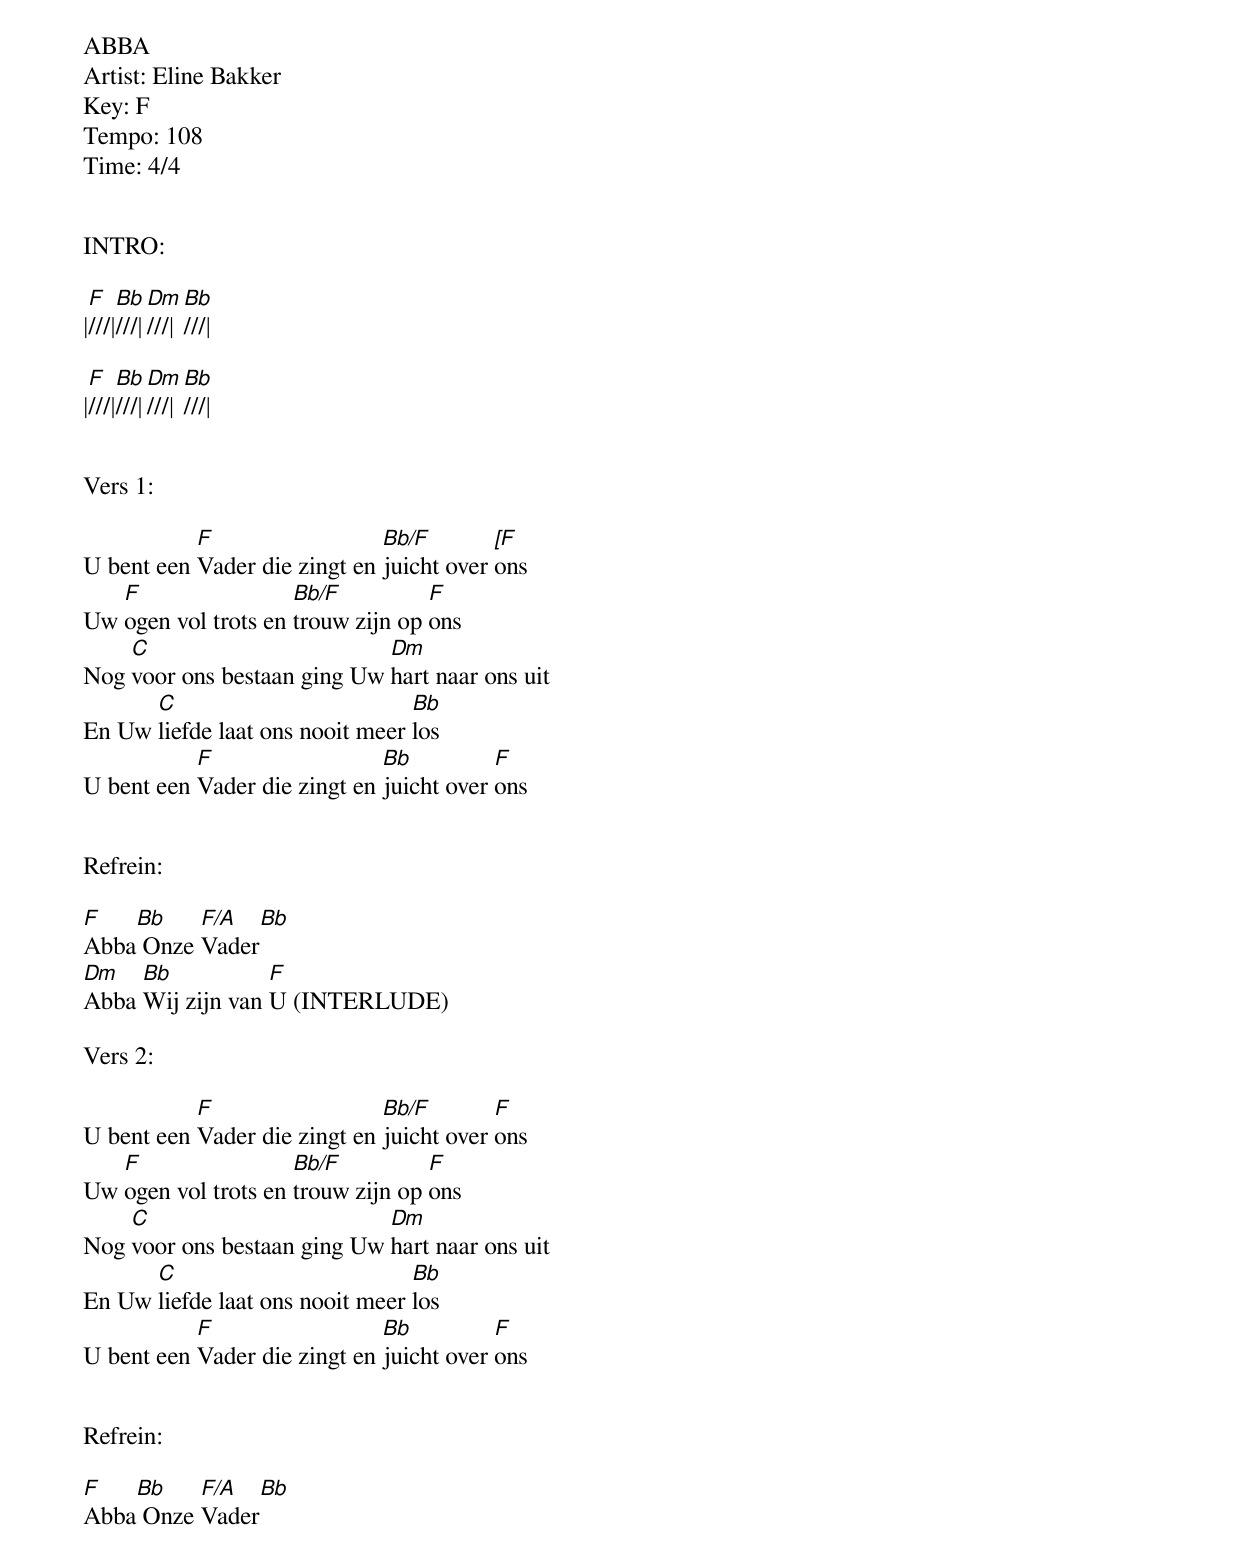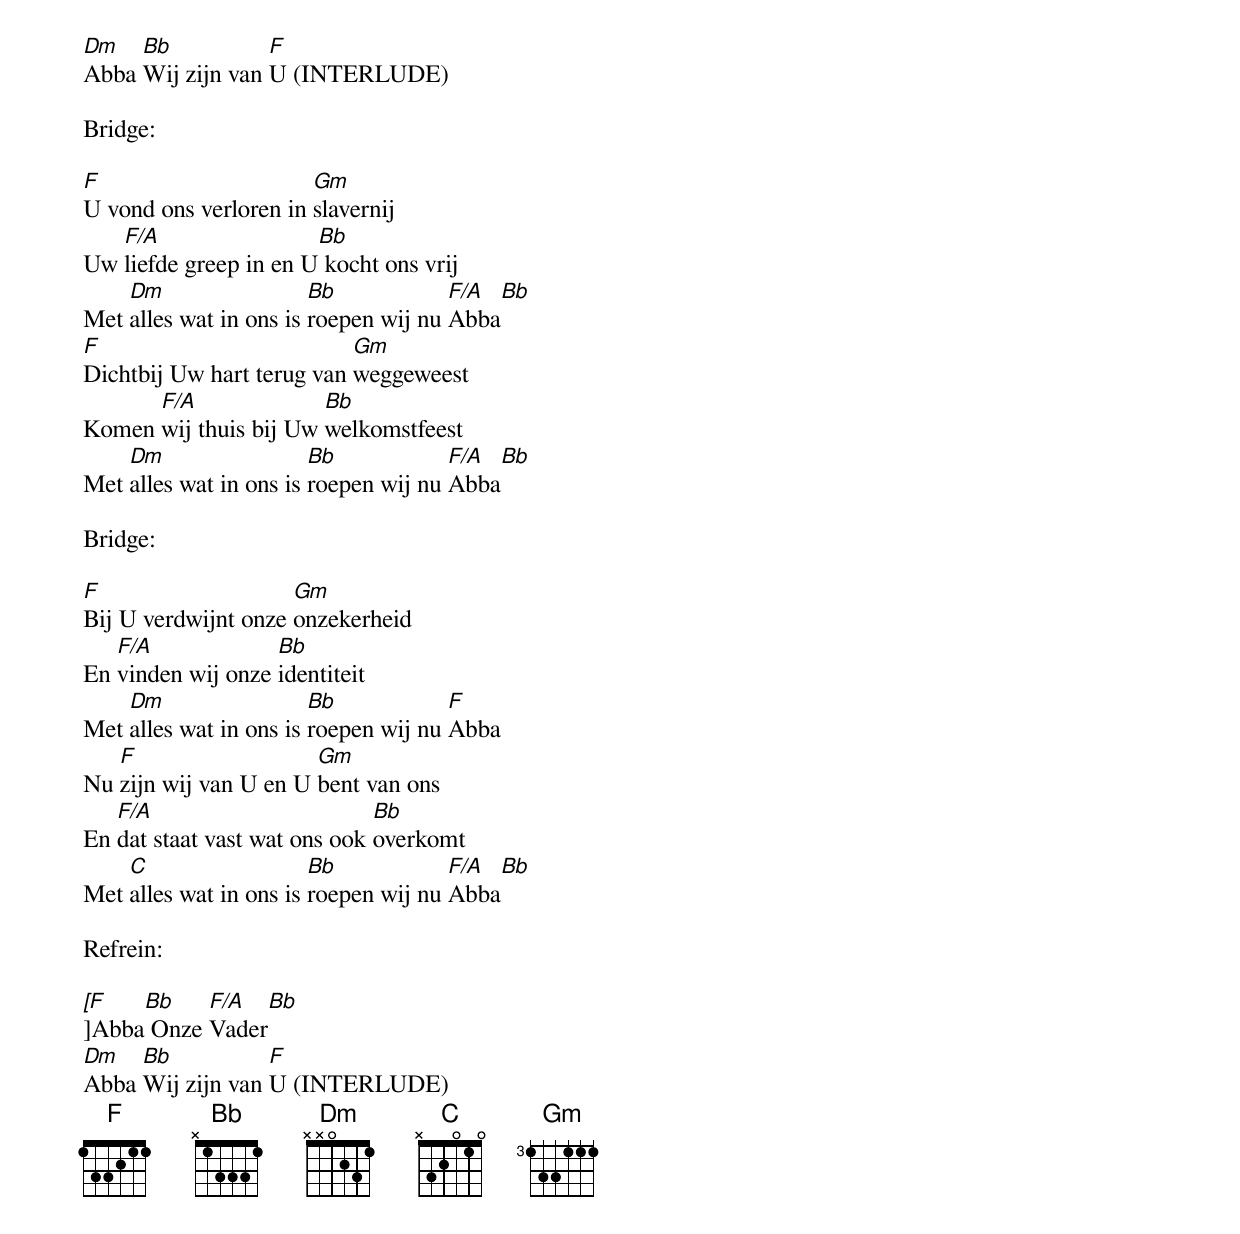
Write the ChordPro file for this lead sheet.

ABBA
Artist: Eline Bakker
Key: F
Tempo: 108
Time: 4/4


INTRO:

|[F]///|[Bb]///|[Dm]///|[Bb]///|

|[F]///|[Bb]///|[Dm]///|[Bb]///|


Vers 1:

U bent een [F]Vader die zingt en [Bb/F]juicht over [[F]ons
Uw [F]ogen vol trots en [Bb/F]trouw zijn op [F]ons
Nog [C]voor ons bestaan ging Uw [Dm]hart naar ons uit
En Uw [C]liefde laat ons nooit meer [Bb]los
U bent een [F]Vader die zingt en [Bb]juicht over [F]ons


Refrein:

[F]Abba[Bb] Onze [F/A]Vader[Bb]
[Dm]Abba [Bb]Wij zijn van [F]U (INTERLUDE)

Vers 2:

U bent een [F]Vader die zingt en [Bb/F]juicht over [F]ons
Uw [F]ogen vol trots en [Bb/F]trouw zijn op [F]ons
Nog [C]voor ons bestaan ging Uw [Dm]hart naar ons uit
En Uw [C]liefde laat ons nooit meer [Bb]los
U bent een [F]Vader die zingt en [Bb]juicht over [F]ons


Refrein:

[F]Abba[Bb] Onze [F/A]Vader[Bb]
[Dm]Abba [Bb]Wij zijn van [F]U (INTERLUDE)

Bridge:

[F]U vond ons verloren in [Gm]slavernij
Uw [F/A]liefde greep in en U[Bb] kocht ons vrij
Met [Dm]alles wat in ons is [Bb]roepen wij nu [F/A]Abba[Bb]
[F]Dichtbij Uw hart terug van [Gm]weggeweest
Komen [F/A]wij thuis bij Uw [Bb]welkomstfeest
Met [Dm]alles wat in ons is [Bb]roepen wij nu [F/A]Abba[Bb]

Bridge:

[F]Bij U verdwijnt onze [Gm]onzekerheid
En [F/A]vinden wij onze [Bb]identiteit
Met [Dm]alles wat in ons is [Bb]roepen wij nu [F]Abba
Nu [F]zijn wij van U en U [Gm]bent van ons
En [F/A]dat staat vast wat ons ook [Bb]overkomt
Met [C]alles wat in ons is [Bb]roepen wij nu [F/A]Abba[Bb]

Refrein:

[[F]]Abba[Bb] Onze [F/A]Vader[Bb]
[Dm]Abba [Bb]Wij zijn van [F]U (INTERLUDE)
